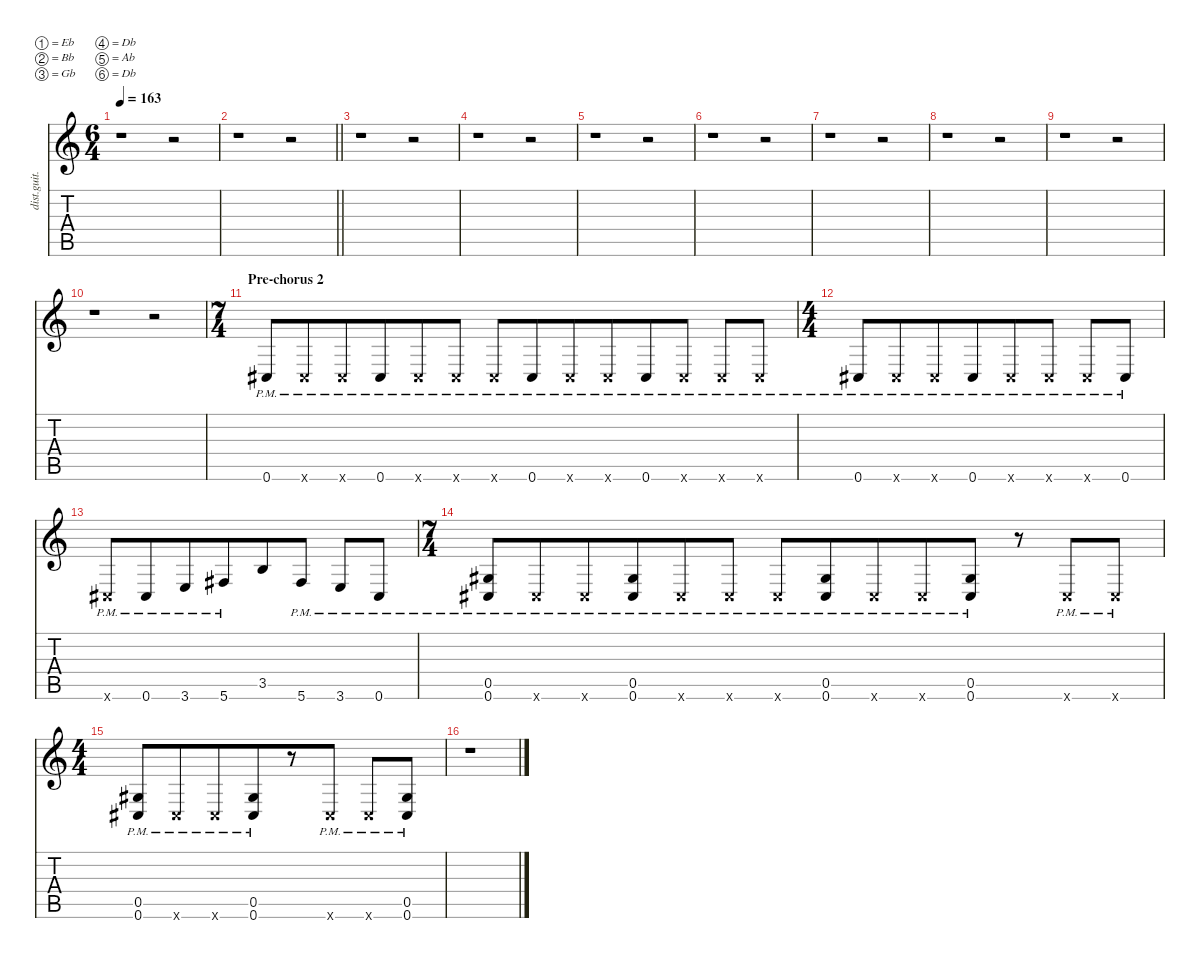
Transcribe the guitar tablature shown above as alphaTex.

\defaultSystemsLayout 4
\hideDynamics
\bracketExtendMode nobrackets
\otherSystemsTrackNameOrientation horizontal
\track ("Rhythm Guitar R" "dist.guit.") {solo instrument distortionguitar}
\staff {score tabs}
\tuning (Eb4 Bb3 Gb3 Db3 Ab2 Db2)
\ts (6 4)
\tempo 163
\clef g2
\ks c
r.1{dy f beam Down} r.2{beam Down} |
\barLineRight lightlight
r.1{beam Down} r.2{beam Down} |
\section ("" "")
r.1{beam Down} r.2{beam Down} |
r.1{beam Down} r.2{beam Down} |
r.1{beam Down} r.2{beam Down} |
r.1{beam Down} r.2{beam Down} |
r.1{beam Down} r.2{beam Down} |
r.1{beam Down} r.2{beam Down} |
r.1{beam Down} r.2{beam Down} |
r.1{beam Down} r.2{beam Down} |
\ts (7 4)
\beaming (8 6 6 2)
\section ("" "Pre-chorus 2")
0.6{pm acc #}.8{beam Up} 0.6{pm x acc #}.8{dy ppp beam Up} 0.6{pm x acc #}.8{beam Up} 0.6{pm acc #}.8{dy f beam Up} 0.6{pm x acc #}.8{dy ppp beam Up} 0.6{pm x acc #}.8{beam Up} 0.6{pm x acc #}.8{beam Up} 0.6{pm acc #}.8{dy f beam Up} 0.6{pm x acc #}.8{dy ppp beam Up} 0.6{pm x acc #}.8{beam Up} 0.6{pm acc #}.8{dy f beam Up} 0.6{pm x acc #}.8{dy ppp beam Up} 0.6{pm x acc #}.8{beam Up} 0.6{pm x acc #}.8{beam Up} |
\ts (4 4)
\beaming (8 6 6)
0.6{pm acc #}.8{dy f beam Up} 0.6{pm x acc #}.8{dy ppp beam Up} 0.6{pm x acc #}.8{beam Up} 0.6{pm acc #}.8{dy f beam Up} 0.6{pm x acc #}.8{dy ppp beam Up} 0.6{pm x acc #}.8{beam Up} 0.6{pm x acc #}.8{beam Up} 0.6{pm acc #}.8{dy f beam Up} |
0.6{pm x acc #}.8{dy ppp beam Up} 0.6{pm acc #}.8{dy f beam Up} 3.6{pm}.8{beam Up} 5.6{pm acc #}.8{beam Up} 3.5.8{beam Up} 5.6{pm acc #}.8{beam Up} 3.6{pm}.8{beam Up} 0.6{pm acc #}.8{beam Up} |
\ts (7 4)
\beaming (8 6 6 2)
(0.5{pm acc #} 0.6{pm acc #}).8{beam Up} 0.6{pm x acc #}.8{dy ppp beam Up} 0.6{pm x acc #}.8{beam Up} (0.5{pm acc #} 0.6{pm acc #}).8{dy f beam Up} 0.6{pm x acc #}.8{dy ppp beam Up} 0.6{pm x acc #}.8{beam Up} 0.6{pm x acc #}.8{beam Up} (0.5{pm acc #} 0.6{pm acc #}).8{dy f beam Up} 0.6{pm x acc #}.8{dy ppp beam Up} 0.6{pm x acc #}.8{beam Up} (0.5{pm acc #} 0.6{pm acc #}).8{dy f beam Up} r.8{beam Up} 0.6{pm x acc #}.8{dy ppp beam Up} 0.6{pm x acc #}.8{beam Up} |
\ts (4 4)
\beaming (8 6 6)
(0.5{pm acc #} 0.6{pm acc #}).8{dy f beam Up} 0.6{pm x acc #}.8{dy ppp beam Up} 0.6{pm x acc #}.8{beam Up} (0.5{pm acc #} 0.6{pm acc #}).8{dy f beam Up} r.8{beam Up} 0.6{pm x acc #}.8{dy ppp beam Up} 0.6{pm x acc #}.8{beam Up} (0.5{pm acc #} 0.6{pm acc #}).8{dy f beam Up} |
r.1{beam Down}
